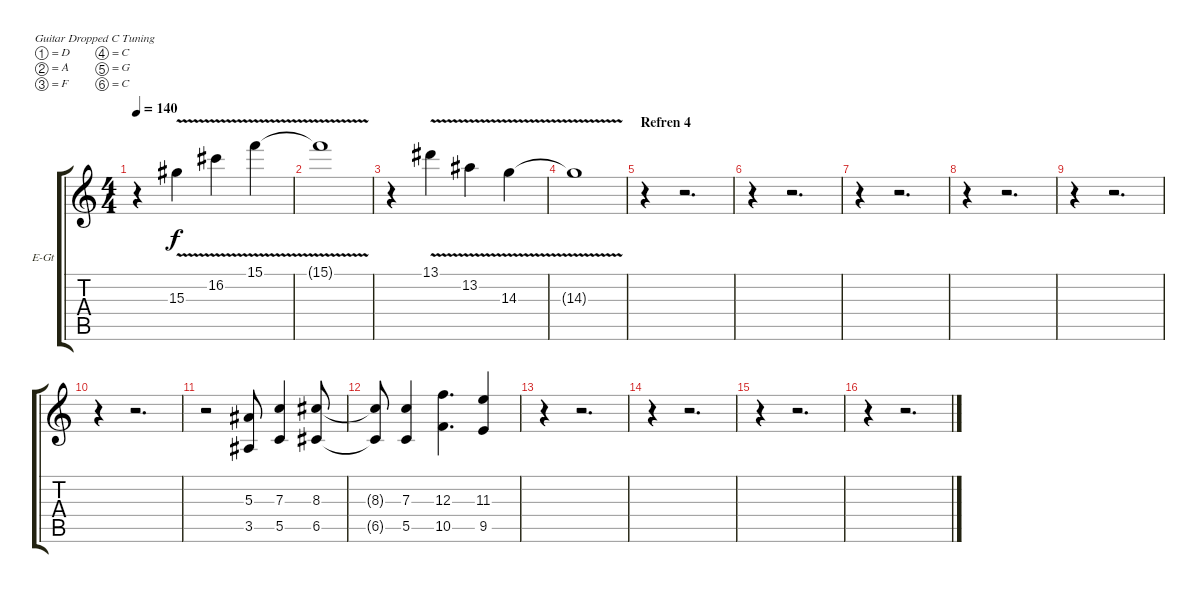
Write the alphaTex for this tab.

\bracketExtendMode groupsimilarinstruments
\firstSystemTrackNameOrientation horizontal
\otherSystemsTrackNameOrientation horizontal
\track ("SFX 2" "E-Gt") {instrument electricguitarjazz}
\staff {score tabs}
\tuning (D4 A3 F3 C3 G2 C2)
\ts (4 4)
\tempo 140
\clef g2
\ks c
r.4{dy f} 15.3{v}.4 16.2{v}.4 15.1{v}.4 |
15.1{v t}.1 |
r.4 13.1{v}.4 13.2{v}.4 14.3{v}.4 |
14.3{v t}.1 |
\section ("" "Refren 4")
r.4 r.2{d} |
r.4 r.2{d} |
r.4 r.2{d} |
r.4 r.2{d} |
r.4 r.2{d} |
r.4 r.2{d} |
r.2 (5.3 3.5).8 (7.3 5.5).4 (8.3 6.5).8 |
(8.3{t} 6.5{t}).8 (7.3 5.5).4 (12.3 10.5).4{d} (11.3 9.5).4 |
r.4 r.2{d} |
r.4 r.2{d} |
r.4 r.2{d} |
r.4 r.2{d}
